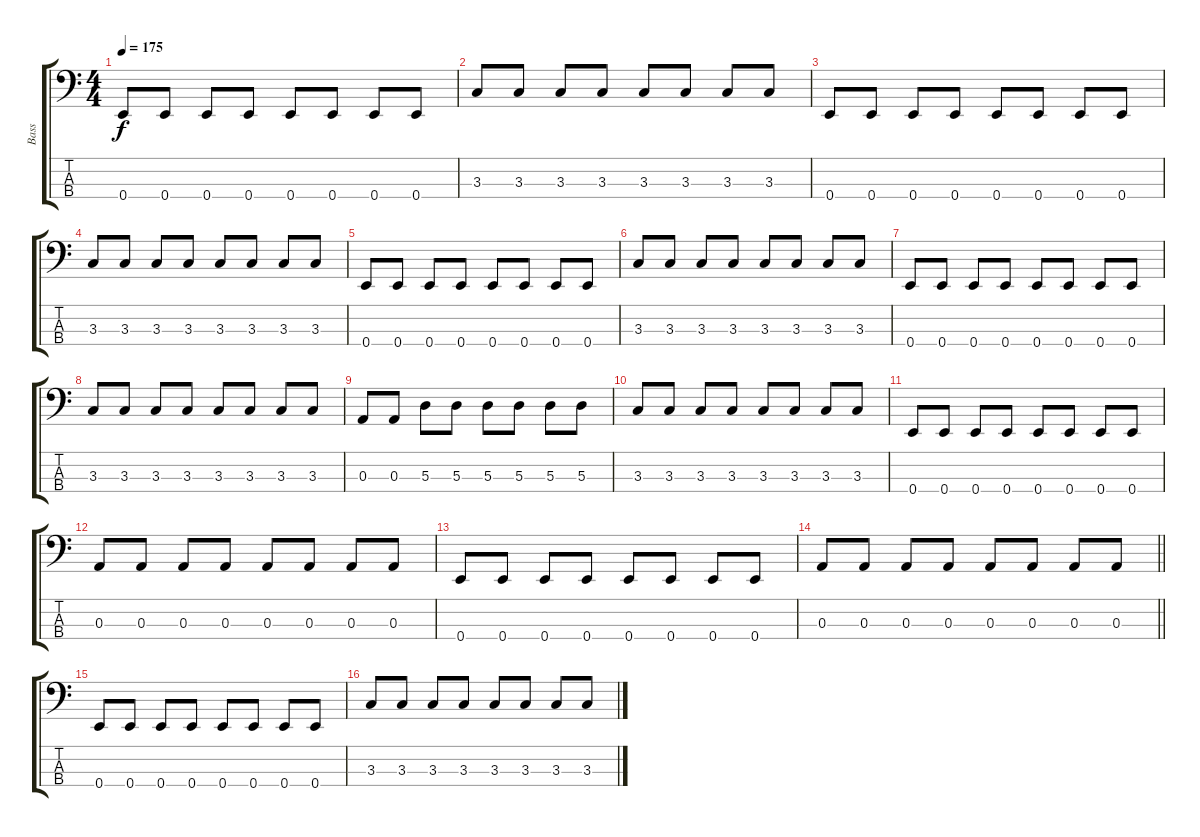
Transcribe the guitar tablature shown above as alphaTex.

\track ("Bass" "Bass") {instrument electricbassfinger}
\staff {score tabs}
\tuning (G2 D2 A1 E1) {hide}
\ts (4 4)
\tempo 175
\clef f4
\ks c
0.4.8{dy f} 0.4.8 0.4.8 0.4.8 0.4.8 0.4.8 0.4.8 0.4.8 |
3.3.8 3.3.8 3.3.8 3.3.8 3.3.8 3.3.8 3.3.8 3.3.8 |
0.4.8 0.4.8 0.4.8 0.4.8 0.4.8 0.4.8 0.4.8 0.4.8 |
3.3.8 3.3.8 3.3.8 3.3.8 3.3.8 3.3.8 3.3.8 3.3.8 |
0.4.8 0.4.8 0.4.8 0.4.8 0.4.8 0.4.8 0.4.8 0.4.8 |
3.3.8 3.3.8 3.3.8 3.3.8 3.3.8 3.3.8 3.3.8 3.3.8 |
0.4.8 0.4.8 0.4.8 0.4.8 0.4.8 0.4.8 0.4.8 0.4.8 |
3.3.8 3.3.8 3.3.8 3.3.8 3.3.8 3.3.8 3.3.8 3.3.8 |
0.3.8 0.3.8 5.3.8 5.3.8 5.3.8 5.3.8 5.3.8 5.3.8 |
3.3.8 3.3.8 3.3.8 3.3.8 3.3.8 3.3.8 3.3.8 3.3.8 |
0.4.8 0.4.8 0.4.8 0.4.8 0.4.8 0.4.8 0.4.8 0.4.8 |
0.3.8 0.3.8 0.3.8 0.3.8 0.3.8 0.3.8 0.3.8 0.3.8 |
0.4.8 0.4.8 0.4.8 0.4.8 0.4.8 0.4.8 0.4.8 0.4.8 |
\barLineRight lightlight
0.3.8 0.3.8 0.3.8 0.3.8 0.3.8 0.3.8 0.3.8 0.3.8 |
0.4.8 0.4.8 0.4.8 0.4.8 0.4.8 0.4.8 0.4.8 0.4.8 |
3.3.8 3.3.8 3.3.8 3.3.8 3.3.8 3.3.8 3.3.8 3.3.8
